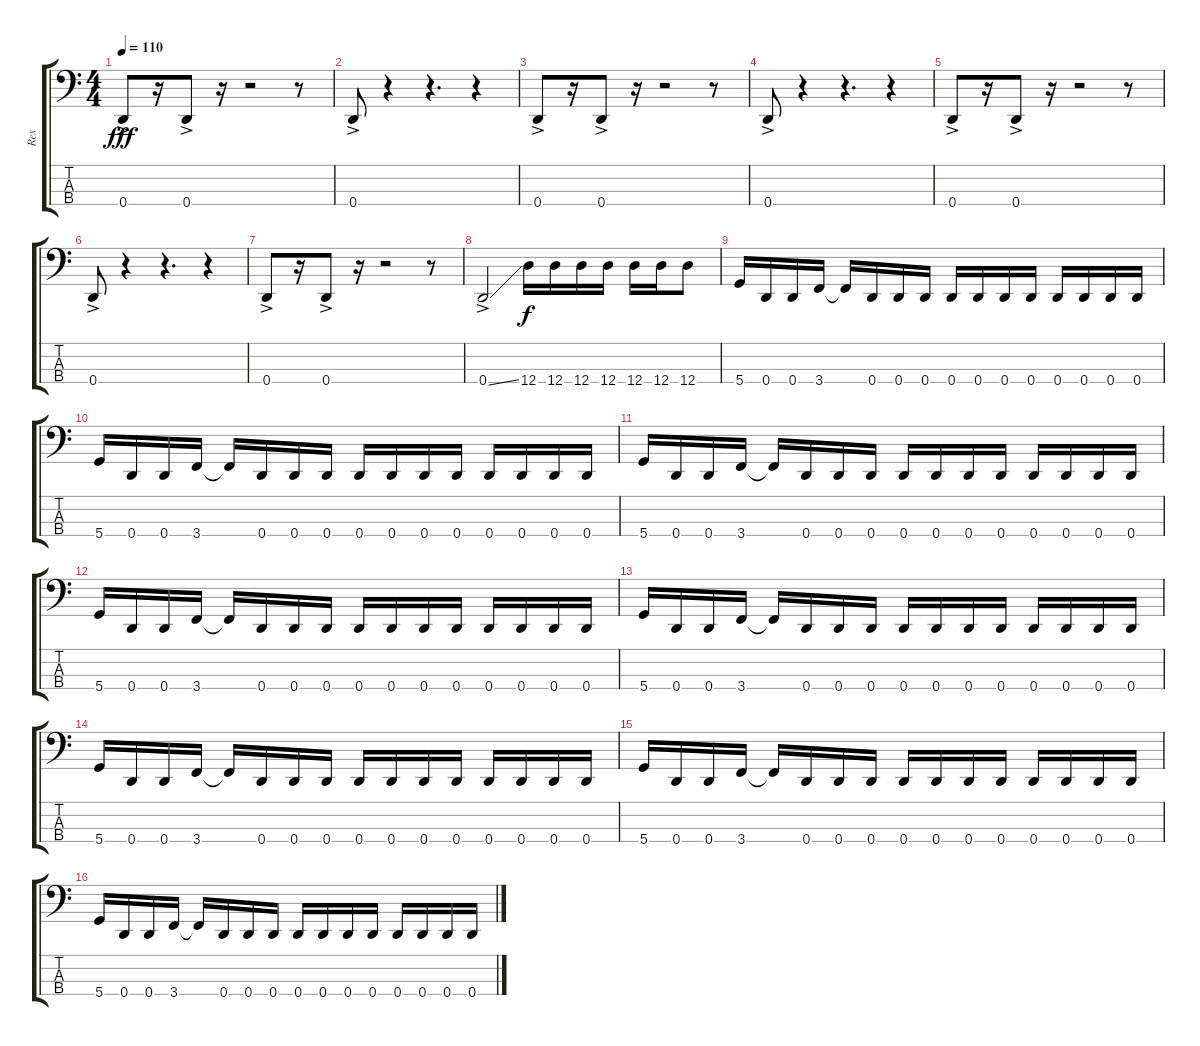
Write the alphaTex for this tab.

\track ("Rex" "Rex") {instrument electricbasspick}
\staff {score tabs}
\tuning (F2 C2 G1 D1) {hide}
\ts (4 4)
\tempo 110
\clef f4
\ks c
0.4{ac}.8{dy fff instrument electricbasspick} r.16 0.4{ac}.8 r.16 r.2 r.8 |
0.4{ac}.8 r.4 r.4{d} r.4 |
0.4{ac}.8 r.16 0.4{ac}.8 r.16 r.2 r.8 |
0.4{ac}.8 r.4 r.4{d} r.4 |
0.4{ac}.8 r.16 0.4{ac}.8 r.16 r.2 r.8 |
0.4{ac}.8 r.4 r.4{d} r.4 |
0.4{ac}.8 r.16 0.4{ac}.8 r.16 r.2 r.8 |
0.4{ss ac}.2 12.4.16{dy f} 12.4.16 12.4.16 12.4.16 12.4.16 12.4.16 12.4.8 |
5.4.16 0.4.16 0.4.16 3.4.16 3.4{t}.16 0.4.16 0.4.16 0.4.16 0.4.16 0.4.16 0.4.16 0.4.16 0.4.16 0.4.16 0.4.16 0.4.16 |
5.4.16 0.4.16 0.4.16 3.4.16 3.4{t}.16 0.4.16 0.4.16 0.4.16 0.4.16 0.4.16 0.4.16 0.4.16 0.4.16 0.4.16 0.4.16 0.4.16 |
5.4.16 0.4.16 0.4.16 3.4.16 3.4{t}.16 0.4.16 0.4.16 0.4.16 0.4.16 0.4.16 0.4.16 0.4.16 0.4.16 0.4.16 0.4.16 0.4.16 |
5.4.16 0.4.16 0.4.16 3.4.16 3.4{t}.16 0.4.16 0.4.16 0.4.16 0.4.16 0.4.16 0.4.16 0.4.16 0.4.16 0.4.16 0.4.16 0.4.16 |
5.4.16 0.4.16 0.4.16 3.4.16 3.4{t}.16 0.4.16 0.4.16 0.4.16 0.4.16 0.4.16 0.4.16 0.4.16 0.4.16 0.4.16 0.4.16 0.4.16 |
5.4.16 0.4.16 0.4.16 3.4.16 3.4{t}.16 0.4.16 0.4.16 0.4.16 0.4.16 0.4.16 0.4.16 0.4.16 0.4.16 0.4.16 0.4.16 0.4.16 |
5.4.16 0.4.16 0.4.16 3.4.16 3.4{t}.16 0.4.16 0.4.16 0.4.16 0.4.16 0.4.16 0.4.16 0.4.16 0.4.16 0.4.16 0.4.16 0.4.16 |
5.4.16 0.4.16 0.4.16 3.4.16 3.4{t}.16 0.4.16 0.4.16 0.4.16 0.4.16 0.4.16 0.4.16 0.4.16 0.4.16 0.4.16 0.4.16 0.4.16
